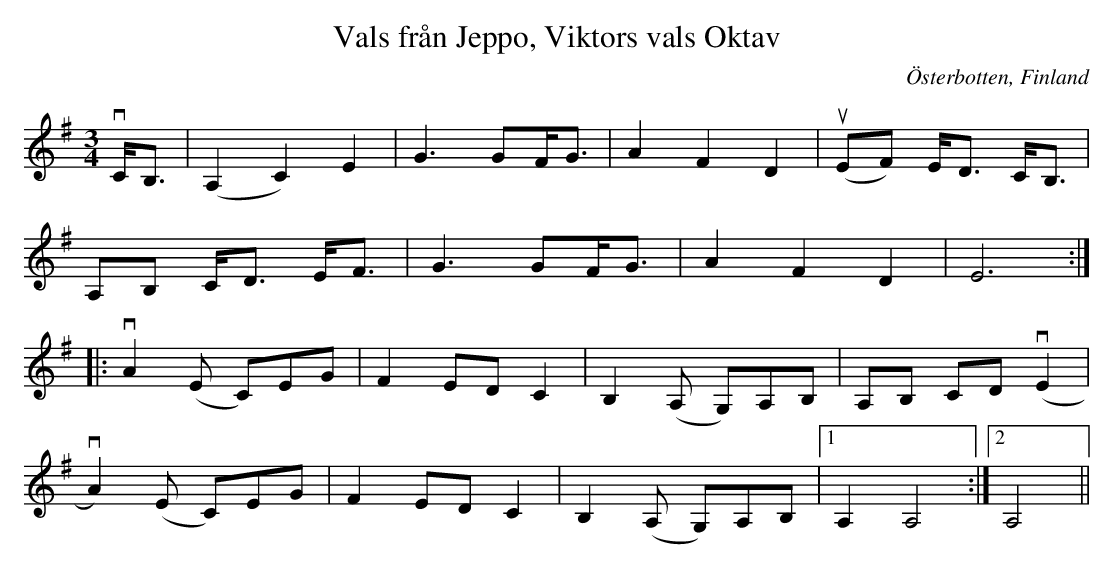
X:1
T:Vals från Jeppo, Viktors vals Oktav
O:Österbotten, Finland
M:3/4
L:1/8
K:Ador
vC<B, | (A,2 C2) E2 | G3/1GF<G | A2 F2 D2 | u(EF) E<D C<B, |
      A,B, C<D E<F  | G3/1GF<G | A2 F2 D2 | E6:|
|: vA2(E C)EG | F2 EDC2 | B,2(A, G,)A,B, | A,B, CD (vE2 |
   vA2)(E C)EG | F2 EDC2 | B,2(A, G,)A,B, |1 A,2 A,4 :|2 A,4 ||
